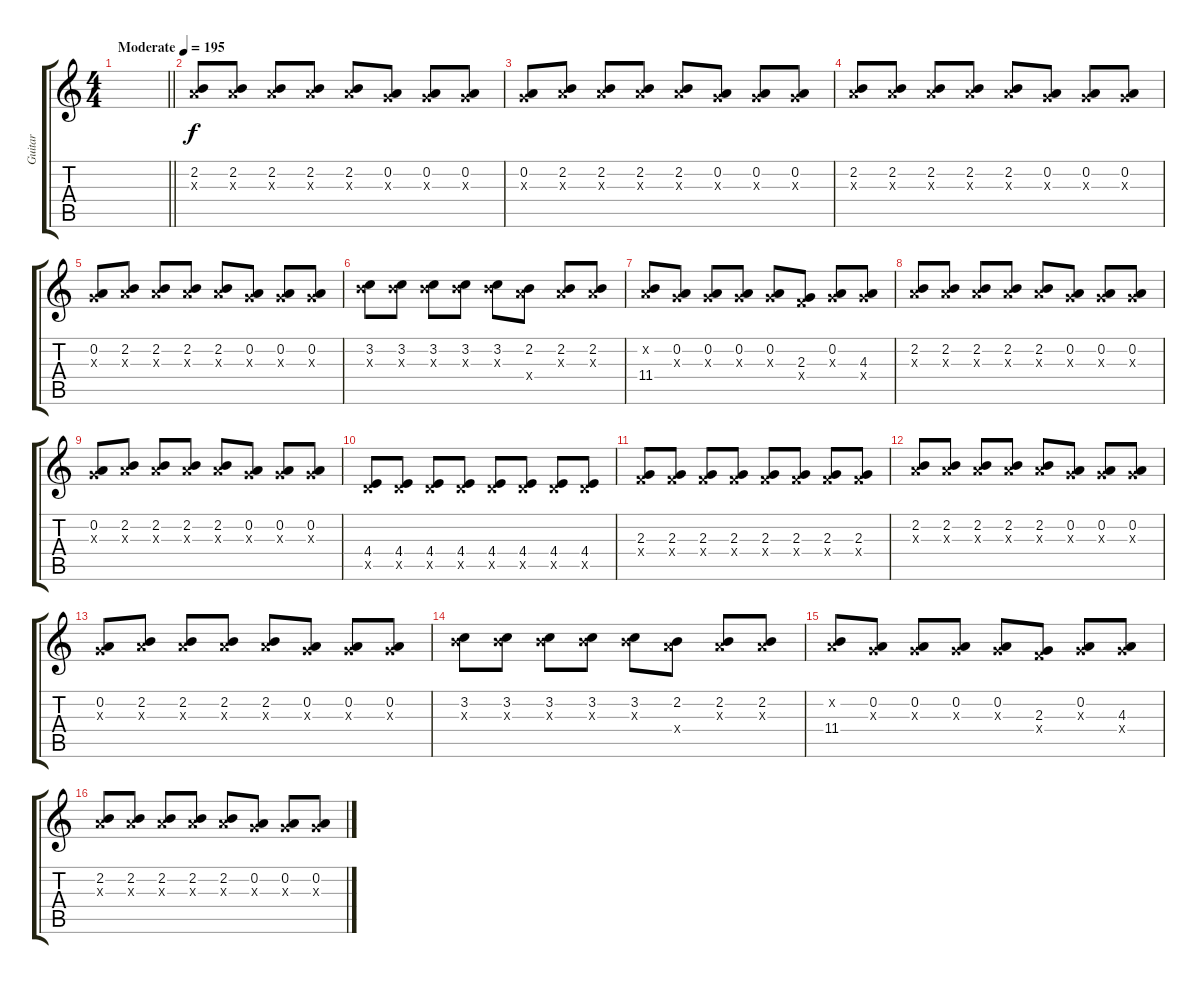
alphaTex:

\track ("Guitar" "Guitar") {instrument distortionguitar}
\staff {score tabs}
\tuning (D4 A3 F3 C3 G2 C2) {hide}
\ts (4 4)
\tempo (195 "Moderate")
\clef g2
\barLineRight lightlight
\ks c
|
(2.2 4.3{x}).8{volume 7} (2.2 4.3{x}).8 (2.2 4.3{x}).8 (2.2 4.3{x}).8 (2.2 4.3{x}).8 (0.2 2.3{x}).8 (0.2 2.3{x}).8 (0.2 2.3{x}).8 |
(0.2 2.3{x}).8 (2.2 4.3{x}).8 (2.2 4.3{x}).8 (2.2 4.3{x}).8 (2.2 4.3{x}).8 (0.2 2.3{x}).8 (0.2 2.3{x}).8 (0.2 2.3{x}).8 |
(2.2 4.3{x}).8{volume 13} (2.2 4.3{x}).8 (2.2 4.3{x}).8 (2.2 4.3{x}).8 (2.2 4.3{x}).8 (0.2 2.3{x}).8 (0.2 2.3{x}).8 (0.2 2.3{x}).8 |
(0.2 2.3{x}).8 (2.2 4.3{x}).8 (2.2 4.3{x}).8 (2.2 4.3{x}).8 (2.2 4.3{x}).8 (0.2 2.3{x}).8 (0.2 2.3{x}).8 (0.2 2.3{x}).8 |
(3.2 6.3{x}).8 (3.2 6.3{x}).8 (3.2 6.3{x}).8 (3.2 6.3{x}).8 (3.2 6.3{x}).8 (2.2 9.4{x}).8 (2.2 4.3{x}).8 (2.2 4.3{x}).8 |
(0.2{x} 11.4).8 (0.2 2.3{x}).8 (0.2 2.3{x}).8 (0.2 2.3{x}).8 (0.2 2.3{x}).8 (2.3 5.4{x}).8 (0.2 2.3{x}).8 (4.3 7.4{x}).8 |
(2.2 4.3{x}).8 (2.2 4.3{x}).8 (2.2 4.3{x}).8 (2.2 4.3{x}).8 (2.2 4.3{x}).8 (0.2 2.3{x}).8 (0.2 2.3{x}).8 (0.2 2.3{x}).8 |
(0.2 2.3{x}).8 (2.2 4.3{x}).8 (2.2 4.3{x}).8 (2.2 4.3{x}).8 (2.2 4.3{x}).8 (0.2 2.3{x}).8 (0.2 2.3{x}).8 (0.2 2.3{x}).8 |
(4.4 7.5{x}).8 (4.4 7.5{x}).8 (4.4 7.5{x}).8 (4.4 7.5{x}).8 (4.4 7.5{x}).8 (4.4 7.5{x}).8 (4.4 7.5{x}).8 (4.4 7.5{x}).8 |
(2.3 5.4{x}).8 (2.3 5.4{x}).8 (2.3 5.4{x}).8 (2.3 5.4{x}).8 (2.3 5.4{x}).8 (2.3 5.4{x}).8 (2.3 5.4{x}).8 (2.3 5.4{x}).8 |
(2.2 4.3{x}).8{volume 13} (2.2 4.3{x}).8 (2.2 4.3{x}).8 (2.2 4.3{x}).8 (2.2 4.3{x}).8 (0.2 2.3{x}).8 (0.2 2.3{x}).8 (0.2 2.3{x}).8 |
(0.2 2.3{x}).8 (2.2 4.3{x}).8 (2.2 4.3{x}).8 (2.2 4.3{x}).8 (2.2 4.3{x}).8 (0.2 2.3{x}).8 (0.2 2.3{x}).8 (0.2 2.3{x}).8 |
(3.2 6.3{x}).8 (3.2 6.3{x}).8 (3.2 6.3{x}).8 (3.2 6.3{x}).8 (3.2 6.3{x}).8 (2.2 9.4{x}).8 (2.2 4.3{x}).8 (2.2 4.3{x}).8 |
(0.2{x} 11.4).8 (0.2 2.3{x}).8 (0.2 2.3{x}).8 (0.2 2.3{x}).8 (0.2 2.3{x}).8 (2.3 5.4{x}).8 (0.2 2.3{x}).8 (4.3 7.4{x}).8 |
(2.2 4.3{x}).8 (2.2 4.3{x}).8 (2.2 4.3{x}).8 (2.2 4.3{x}).8 (2.2 4.3{x}).8 (0.2 2.3{x}).8 (0.2 2.3{x}).8 (0.2 2.3{x}).8
